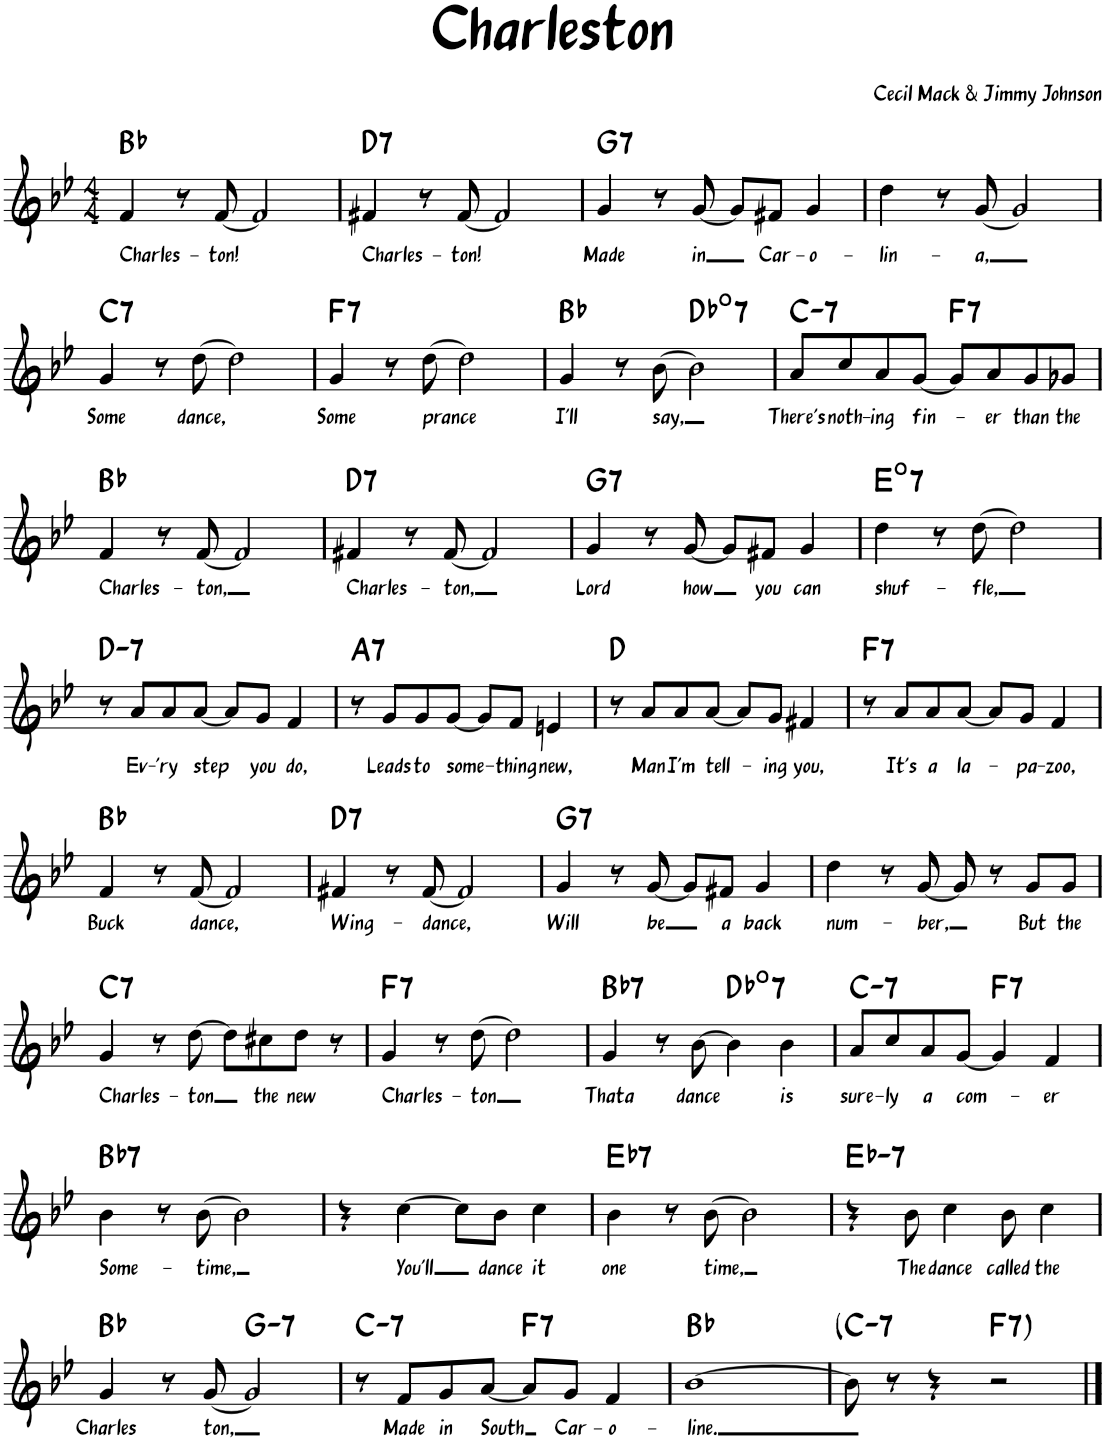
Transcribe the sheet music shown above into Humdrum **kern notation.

**kern	**text	**harte
*part1	*part1	*part1
*staff1	*staff1	*
*I"Piano	*	*
*I'Pno.	*	*
*clefG2	*	*
*k[b-e-]	*	*
*M4/4	*	*
=1	=1	=1
!	!LO:LY:b	!
4f/	Charles-	Bb:maj
8r	.	.
!	!LO:LY:b	!
[8f/	-ton!	.
2f/]	.	.
=2	=2	=2
!	!LO:LY:b	!LO:H:kt=7
4f#X/	Charles-	D:7
8r	.	.
!	!LO:LY:b	!
[8f#/	-ton!	.
2f#/]	.	.
=3	=3	=3
!	!LO:LY:b	!LO:H:kt=7
4g/	Made	G:7
8r	.	.
!	!LO:LY:b	!
[8g/	in	.
8g/L]	.	.
!	!LO:LY:b	!
8f#X/J	Car-	.
!	!LO:LY:b	!
4g/	-o-	.
=4	=4	=4
!	!LO:LY:b	!
4dd\	-lin-	.
8r	.	.
!	!LO:LY:b	!
[8g/	-a,	.
2g/]	.	.
!!LO:LB:g=z
=5	=5	=5
!	!LO:LY:b	!LO:H:kt=7
4g/	Some	C:7
8r	.	.
!	!LO:LY:b	!
[8dd\	dance,	.
2dd\]	.	.
=6	=6	=6
!	!LO:LY:b	!LO:H:kt=7
4g/	Some	F:7
8r	.	.
!	!LO:LY:b	!
[8dd\	prance	.
2dd\]	.	.
=7	=7	=7
!	!LO:LY:b	!
4g/	I'll	Bb:maj
8r	.	.
!	!LO:LY:b	!
[8b-\	say,	.
!	!	!LO:H:kt=7
2b-\]	.	Db:dim7
=8	=8	=8
!	!LO:LY:b	!LO:H:kt=7
8a/L	There's	C:min7
!	!LO:LY:b	!
8cc/	noth-	.
!	!LO:LY:b	!
8a/	-ing	.
!	!LO:LY:b	!
[8g/J	fin-	.
!	!	!LO:H:kt=7
8g/L]	.	F:7
!	!LO:LY:b	!
8a/	-er	.
!	!LO:LY:b	!
8g/	than	.
!	!LO:LY:b	!
8g-X/J	the	.
!!LO:LB:g=z
=9	=9	=9
!	!LO:LY:b	!
4f/	Charles-	Bb:maj
8r	.	.
!	!LO:LY:b	!
[8f/	-ton,	.
2f/]	.	.
=10	=10	=10
!	!LO:LY:b	!LO:H:kt=7
4f#X/	Charles-	D:7
8r	.	.
!	!LO:LY:b	!
[8f#/	-ton,	.
2f#/]	.	.
=11	=11	=11
!	!LO:LY:b	!LO:H:kt=7
4g/	Lord	G:7
8r	.	.
!	!LO:LY:b	!
[8g/	how	.
8g/L]	.	.
!	!LO:LY:b	!
8f#X/J	you	.
!	!LO:LY:b	!
4g/	can	.
=12	=12	=12
!	!LO:LY:b	!LO:H:kt=7
4dd\	shuf-	E:dim7
8r	.	.
!	!LO:LY:b	!
[8dd\	-fle,	.
2dd\]	.	.
!!LO:LB:g=z
=13	=13	=13
!	!	!LO:H:kt=7
8r	.	D:min7
!	!LO:LY:b	!
8a/L	Ev-	.
!	!LO:LY:b	!
8a/	-'ry	.
!	!LO:LY:b	!
[8a/J	step	.
8a/L]	.	.
!	!LO:LY:b	!
8g/J	you	.
!	!LO:LY:b	!
4f/	do,	.
=14	=14	=14
!	!	!LO:H:kt=7
8r	.	A:7
!	!LO:LY:b	!
8g/L	Leads	.
!	!LO:LY:b	!
8g/	to	.
!	!LO:LY:b	!
[8g/J	some-	.
8g/L]	.	.
!	!LO:LY:b	!
8f/J	-thing	.
!	!LO:LY:b	!
4en/	new,	.
=15	=15	=15
8r	.	D:maj
!	!LO:LY:b	!
8a/L	Man	.
!	!LO:LY:b	!
8a/	I'm	.
!	!LO:LY:b	!
[8a/J	tell-	.
8a/L]	.	.
!	!LO:LY:b	!
8g/J	-ing	.
!	!LO:LY:b	!
4f#X/	you,	.
=16	=16	=16
!	!	!LO:H:kt=7
8r	.	F:7
!	!LO:LY:b	!
8a/L	It's	.
!	!LO:LY:b	!
8a/	a	.
!	!LO:LY:b	!
[8a/J	la-	.
8a/L]	.	.
!	!LO:LY:b	!
8g/J	-pa-	.
!	!LO:LY:b	!
4f/	-zoo,	.
!!LO:LB:g=z
=17	=17	=17
!	!LO:LY:b	!
4f/	-Buck	Bb:maj
8r	.	.
!	!LO:LY:b	!
[8f/	dance,	.
2f/]	.	.
=18	=18	=18
!	!LO:LY:b	!LO:H:kt=7
4f#X/	Wing-	D:7
8r	.	.
!	!LO:LY:b	!
[8f#/	-dance,	.
2f#/]	.	.
=19	=19	=19
!	!LO:LY:b	!LO:H:kt=7
4g/	Will	G:7
8r	.	.
!	!LO:LY:b	!
[8g/	be	.
8g/L]	.	.
!	!LO:LY:b	!
8f#X/J	a	.
!	!LO:LY:b	!
4g/	back	.
=20	=20	=20
!	!LO:LY:b	!
4dd\	num-	.
8r	.	.
!	!LO:LY:b	!
[8g/	-ber,	.
8g/]	.	.
8r	.	.
!	!LO:LY:b	!
8g/L	But	.
!	!LO:LY:b	!
8g/J	the	.
!!LO:LB:g=z
=21	=21	=21
!	!LO:LY:b	!LO:H:kt=7
4g/	Charles-	C:7
8r	.	.
!	!LO:LY:b	!
[8dd\	-ton	.
8dd\L]	.	.
!	!LO:LY:b	!
8cc#X\	the	.
!	!LO:LY:b	!
8dd\J	new	.
8r	.	.
=22	=22	=22
!	!LO:LY:b	!LO:H:kt=7
4g/	Charles-	F:7
8r	.	.
!	!LO:LY:b	!
[8dd\	-ton	.
2dd\]	.	.
=23	=23	=23
!	!LO:LY:b	!LO:H:kt=7
4g/	Thata	Bb:7
8r	.	.
!	!LO:LY:b	!
[8b-\	dance	.
!	!	!LO:H:kt=7
4b-\]	.	Db:dim7
!	!LO:LY:b	!
4b-\	is	.
=24	=24	=24
!	!LO:LY:b	!LO:H:kt=7
8a/L	sure-	C:min7
!	!LO:LY:b	!
8cc/	-ly	.
!	!LO:LY:b	!
8a/	a	.
!	!LO:LY:b	!
[8g/J	com-	.
!	!	!LO:H:kt=7
4g/]	.	F:7
!	!LO:LY:b	!
4f/	-er	.
!!LO:LB:g=z
=25	=25	=25
!	!LO:LY:b	!LO:H:kt=7
4b-\	Some-	Bb:7
8r	.	.
!	!LO:LY:b	!
[8b-\	-time,	.
2b-\]	.	.
=26	=26	=26
4r	.	.
!	!LO:LY:b	!
[4cc\	You'll	.
8cc\L]	.	.
!	!LO:LY:b	!
8b-\J	dance	.
!	!LO:LY:b	!
4cc\	it	.
=27	=27	=27
!	!LO:LY:b	!LO:H:kt=7
4b-\	one	Eb:7
8r	.	.
!	!LO:LY:b	!
[8b-\	time,	.
2b-\]	.	.
=28	=28	=28
!	!	!LO:H:kt=7
4r	.	Eb:min7
!	!LO:LY:b	!
8b-\	The	.
!	!LO:LY:b	!
4cc\	dance	.
!	!LO:LY:b	!
8b-\	called	.
!	!LO:LY:b	!
4cc\	the	.
!!LO:LB:g=z
=29	=29	=29
!	!LO:LY:b	!
4g/	Charles	Bb:maj
8r	.	.
!	!LO:LY:b	!
[8g/	-ton,	.
!	!	!LO:H:kt=7
2g/]	.	G:min7
=30	=30	=30
!	!	!LO:H:kt=7
8r	.	C:min7
!	!LO:LY:b	!
8f/L	Made	.
!	!LO:LY:b	!
8g/	in	.
!	!LO:LY:b	!
[8a/J	South	.
!	!	!LO:H:kt=7
8a/L]	.	F:7
!	!LO:LY:b	!
8g/J	Car-	.
!	!LO:LY:b	!
4f/	-o-	.
=31	=31	=31
!	!LO:LY:b	!
[1b-	-line.	Bb:maj
=32	=32	=32
!	!	!LO:H:kt=7
8b-\]	.	C:min7
8r	.	.
4r	.	.
!	!	!LO:H:kt=7
2r	.	F:7
==	==	==
*-	*-	*-
